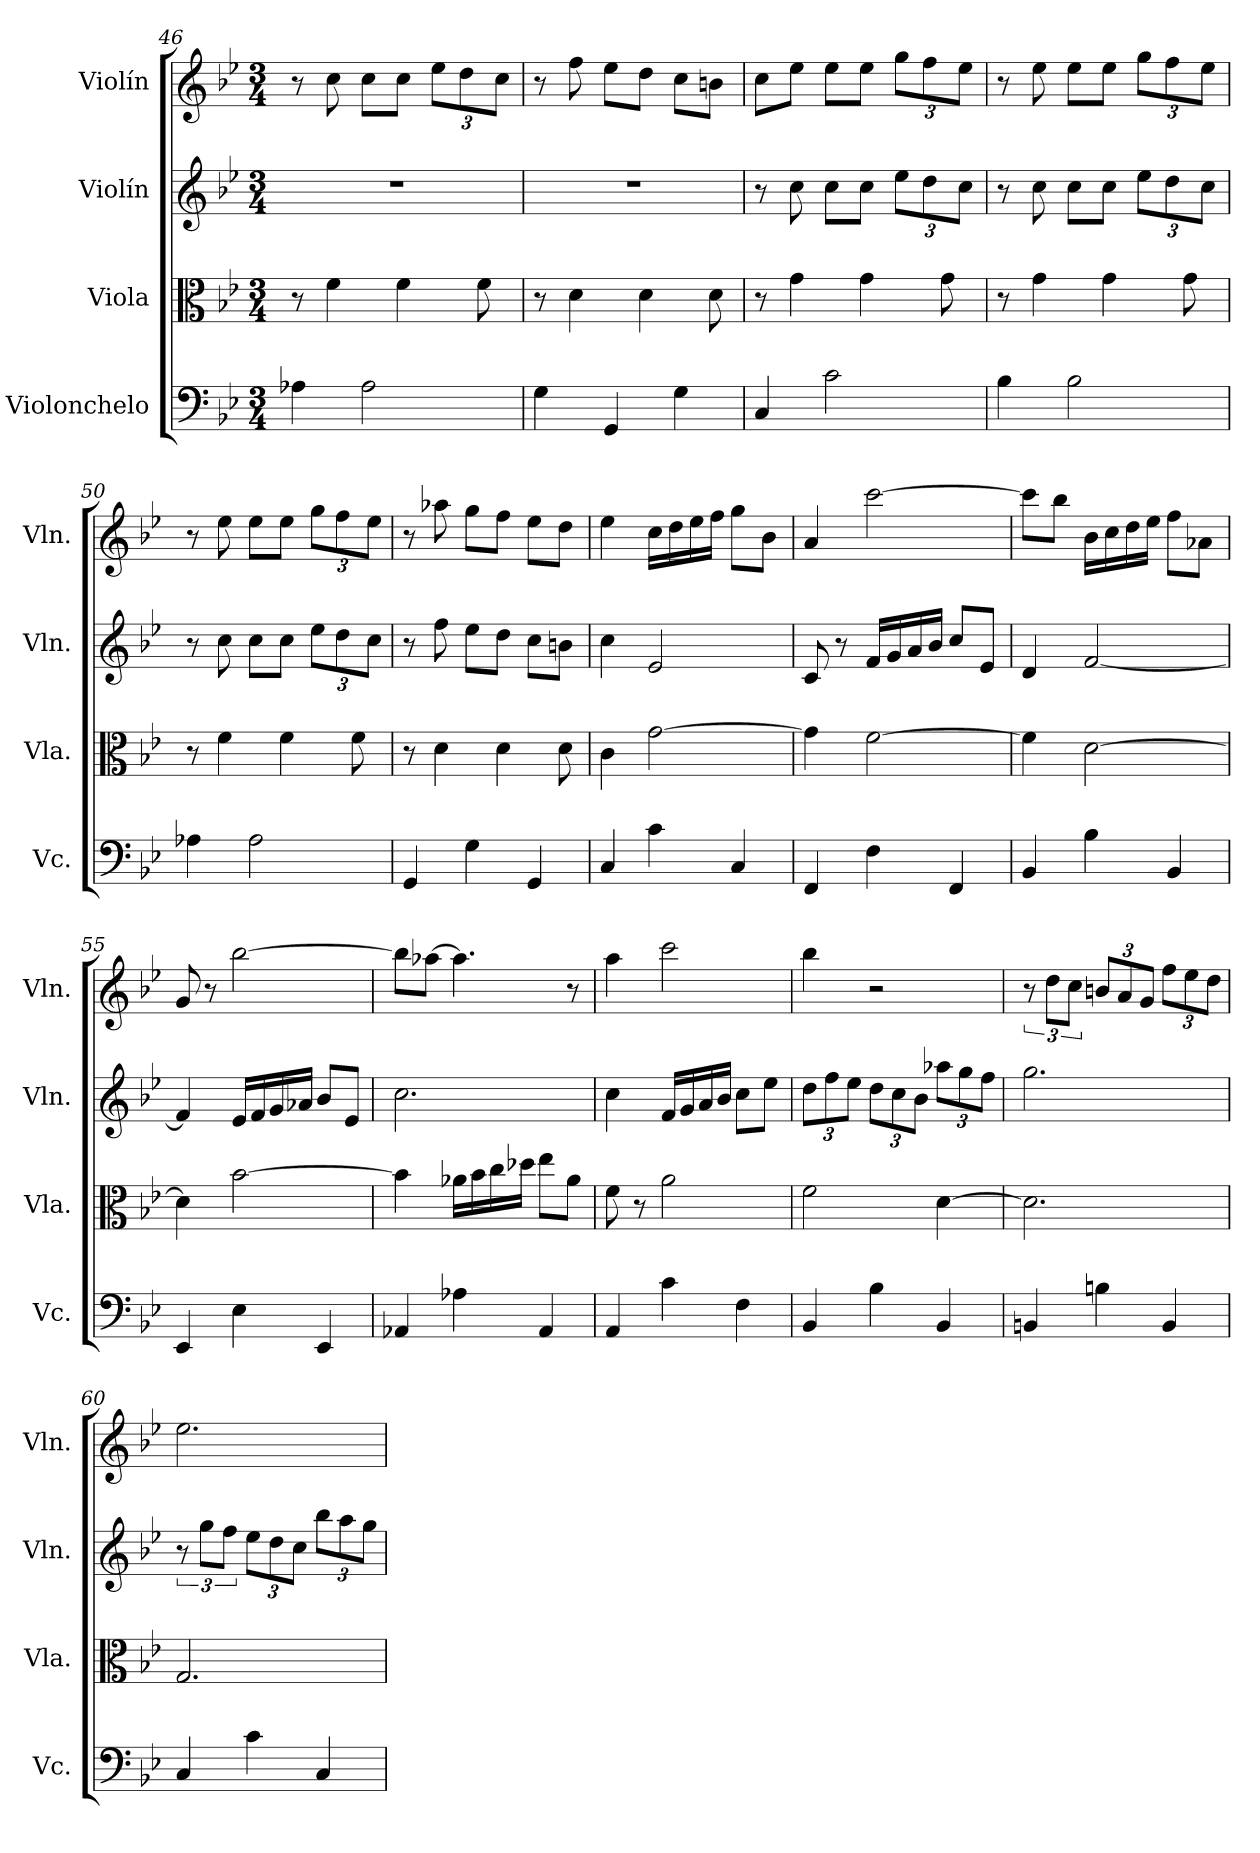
**kern	**kern	**kern	**kern
*part4	*part3	*part2	*part1
*staff4	*staff3	*staff2	*staff1
*I"Violonchelo	*I"Viola	*I"Violín	*I"Violín
*I'Vc.	*I'Vla.	*I'Vln.	*I'Vln.
!!LO:PB:g=z
*clefF4	*clefC3	*clefG2	*clefG2
*k[b-e-]	*k[b-e-]	*k[b-e-]	*k[b-e-]
*M3/4	*M3/4	*M3/4	*M3/4
=46	=46	=46	=46
4A-X\	8r	2.r	8r
.	4f\	.	8cc\
2A-\	.	.	8cc\L
.	4f\	.	8cc\J
*	*	*	*Xbrackettup
.	.	.	12ee-\L
.	.	.	12dd\
.	8f\	.	.
.	.	.	12cc\J
=47	=47	=47	=47
4G\	8r	2.r	8r
.	4d\	.	8ff\
4GG/	.	.	8ee-\L
.	4d\	.	8dd\J
4G\	.	.	8cc\L
.	8d\	.	8bn\J
=48	=48	=48	=48
4C/	8r	8r	8cc\L
.	4g\	8cc\	8ee-\J
2c\	.	8cc\L	8ee-\L
.	4g\	8cc\J	8ee-\J
*	*	*Xbrackettup	*
.	.	12ee-\L	12gg\L
.	.	12dd\	12ff\
.	8g\	.	.
.	.	12cc\J	12ee-\J
=49	=49	=49	=49
4B-\	8r	8r	8r
.	4g\	8cc\	8ee-\
2B-\	.	8cc\L	8ee-\L
.	4g\	8cc\J	8ee-\J
.	.	12ee-\L	12gg\L
.	.	12dd\	12ff\
.	8g\	.	.
.	.	12cc\J	12ee-\J
=50	=50	=50	=50
4A-X\	8r	8r	8r
.	4f\	8cc\	8ee-\
2A-\	.	8cc\L	8ee-\L
.	4f\	8cc\J	8ee-\J
.	.	12ee-\L	12gg\L
.	.	12dd\	12ff\
.	8f\	.	.
.	.	12cc\J	12ee-\J
!!LO:LB:g=z
=51	=51	=51	=51
4GG/	8r	8r	8r
.	4d\	8ff\	8aa-X\
4G\	.	8ee-\L	8gg\L
.	4d\	8dd\J	8ff\J
4GG/	.	8cc\L	8ee-\L
.	8d\	8bn\J	8dd\J
=52	=52	=52	=52
4C/	4c\	4cc\	4ee-\
4c\	[2g\	2e-/	16cc\LL
.	.	.	16dd\
.	.	.	16ee-\
.	.	.	16ff\JJ
4C/	.	.	8gg\L
.	.	.	8b-\J
=53	=53	=53	=53
4FF/	4g\]	8c/	4a/
.	.	8r	.
4F\	[2f\	16f/LL	[2ccc\
.	.	16g/	.
.	.	16a/	.
.	.	16b-/JJ	.
4FF/	.	8cc/L	.
.	.	8e-/J	.
=54	=54	=54	=54
4BB-/	4f\]	4d/	8ccc\L]
.	.	.	8bb-\J
4B-\	[2d\	[2f/	16b-\LL
.	.	.	16cc\
.	.	.	16dd\
.	.	.	16ee-\JJ
4BB-/	.	.	8ff\L
.	.	.	8a-X\J
!!LO:LB:g=z
=55	=55	=55	=55
4EE-/	4d\]	4f/]	8g/
.	.	.	8r
4E-\	[2b-\	16e-/LL	[2bb-\
.	.	16f/	.
.	.	16g/	.
.	.	16a-X/JJ	.
4EE-/	.	8b-/L	.
.	.	8e-/J	.
=56	=56	=56	=56
4AA-X/	4b-\]	2.cc\	8bb-\L]
.	.	.	[8aa-X\J
4A-X\	16a-X\LL	.	4.aa-\]
.	16b-\	.	.
.	16cc\	.	.
.	16dd-X\JJ	.	.
4AA-/	8ee-\L	.	.
.	8a-\J	.	8r
=57	=57	=57	=57
4AA/	8f\	4cc\	4aa\
.	8r	.	.
4c\	2a\	16f/LL	2ccc\
.	.	16g/	.
.	.	16a/	.
.	.	16b-/JJ	.
4F\	.	8cc\L	.
.	.	8ee-\J	.
=58	=58	=58	=58
4BB-/	2f\	12dd\L	4bb-\
.	.	12ff\	.
.	.	12ee-\J	.
4B-\	.	12dd\L	2r
.	.	12cc\	.
.	.	12b-\J	.
4BB-/	[4d\	12aa-X\L	.
.	.	12gg\	.
.	.	12ff\J	.
!!LO:PB:g=z
=59	=59	=59	=59
*	*	*	*brackettup
4BBn/	2.d\]	2.gg\	12r
.	.	.	12dd\L
.	.	.	12cc\J
*	*	*	*Xbrackettup
4Bn\	.	.	12bn/L
.	.	.	12a/
.	.	.	12g/J
4BB/	.	.	12ff\L
.	.	.	12ee-\
.	.	.	12dd\J
=60	=60	=60	=60
*	*	*brackettup	*
4C/	2.G/	12r	2.ee-\
.	.	12gg\L	.
.	.	12ff\J	.
*	*	*Xbrackettup	*
4c\	.	12ee-\L	.
.	.	12dd\	.
.	.	12cc\J	.
4C/	.	12bb-\L	.
.	.	12aa\	.
.	.	12gg\J	.
=	=	=	=
*-	*-	*-	*-
